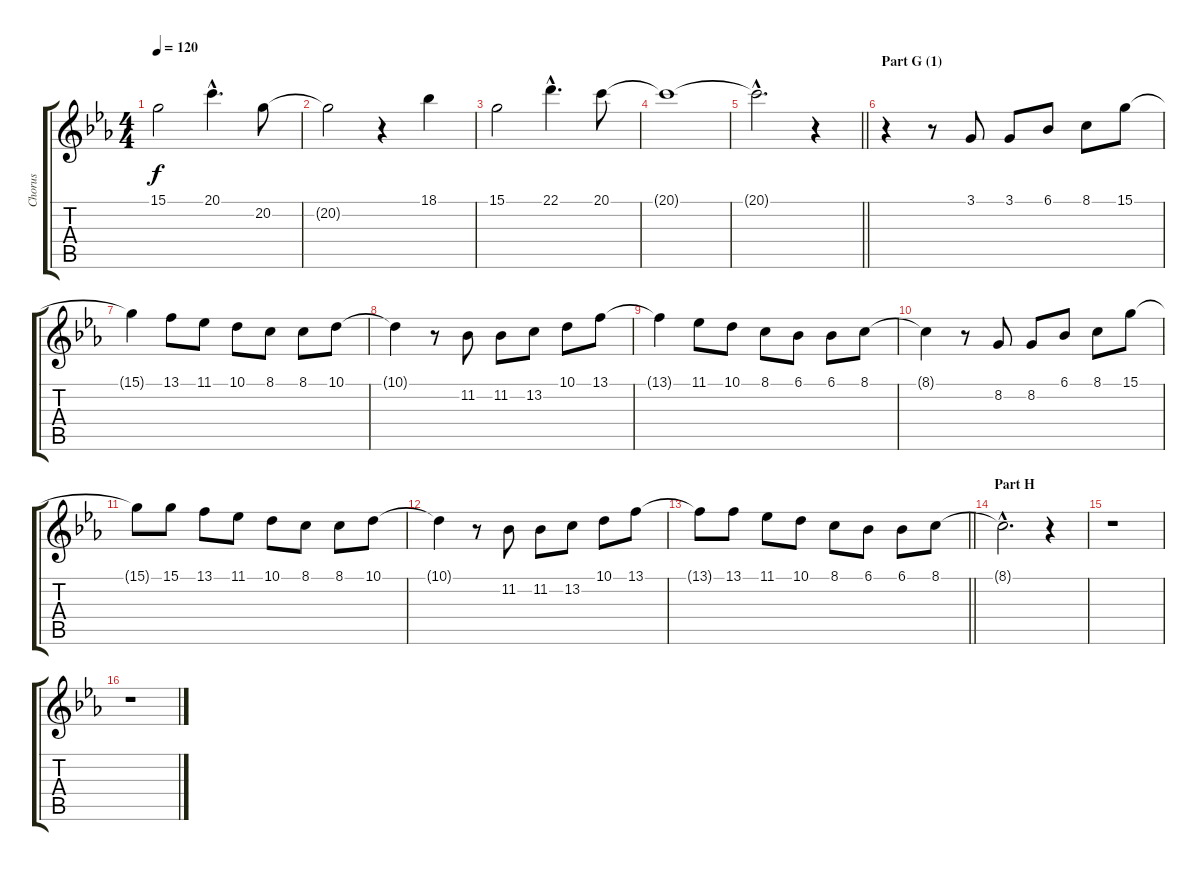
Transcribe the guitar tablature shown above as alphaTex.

\track ("Chorus" "Chorus") {instrument trumpet}
\staff {score tabs}
\tuning (E4 B3 G3 D3 A2 E2) {hide}
\ts (4 4)
\tempo 120
\clef g2
\ks eb
15.1.2{dy f} 20.1{hac}.4{d} 20.2.8 |
20.2{t}.2 r.4 18.1.4 |
15.1.2 22.1{hac}.4{d} 20.1.8 |
20.1{t}.1 |
\barLineRight lightlight
20.1{hac t}.2{d} r.4 |
\section ("" "Part G (1)")
r.4 r.8 3.1.8 3.1.8 6.1.8 8.1.8 15.1.8 |
15.1{t}.4 13.1.8 11.1.8 10.1.8 8.1.8 8.1.8 10.1.8 |
10.1{t}.4 r.8 11.2.8 11.2.8 13.2.8 10.1.8 13.1.8 |
13.1{t}.4 11.1.8 10.1.8 8.1.8 6.1.8 6.1.8 8.1.8 |
8.1{t}.4 r.8 8.2.8 8.2.8 6.1.8 8.1.8 15.1.8 |
15.1{t}.8 15.1.8 13.1.8 11.1.8 10.1.8 8.1.8 8.1.8 10.1.8 |
10.1{t}.4 r.8 11.2.8 11.2.8 13.2.8 10.1.8 13.1.8 |
\barLineRight lightlight
13.1{t}.8 13.1.8 11.1.8 10.1.8 8.1.8 6.1.8 6.1.8 8.1.8 |
\section ("" "Part H")
8.1{hac t}.2{d} r.4 |
r.1 |
r.1
